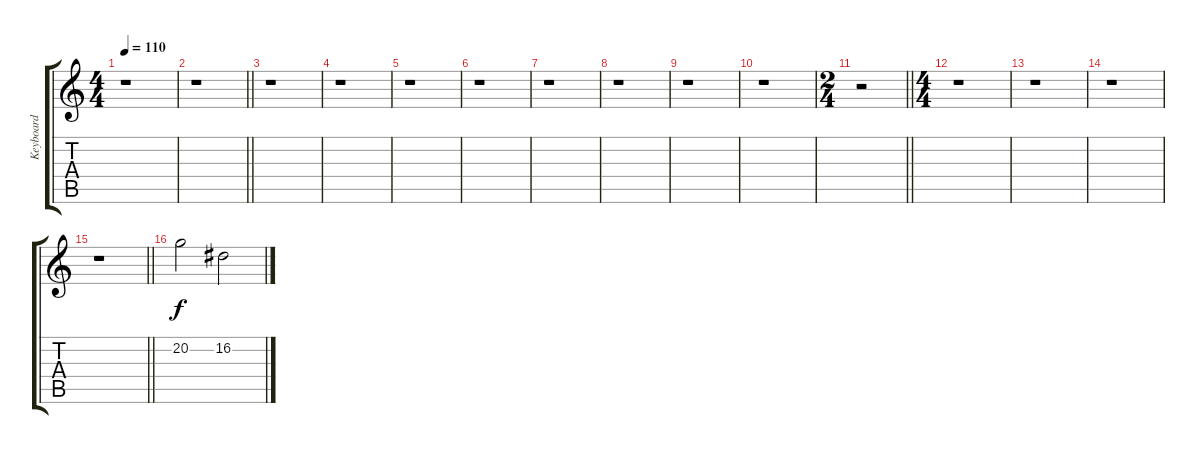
\track ("Keyboard" "Keyboard") {instrument stringensemble1}
\staff {score tabs}
\tuning (E4 B3 G3 D3 A2 E2) {hide}
\ts (4 4)
\tempo 110
\clef g2
\ks c
r.1{dy f} |
\barLineRight lightlight
r.1 |
r.1 |
r.1 |
r.1 |
r.1 |
r.1 |
r.1 |
r.1 |
r.1 |
\ts (2 4)
\barLineRight lightlight
r.2 |
\ts (4 4)
r.1 |
r.1 |
r.1 |
\barLineRight lightlight
r.1 |
20.2.2 16.2.2
